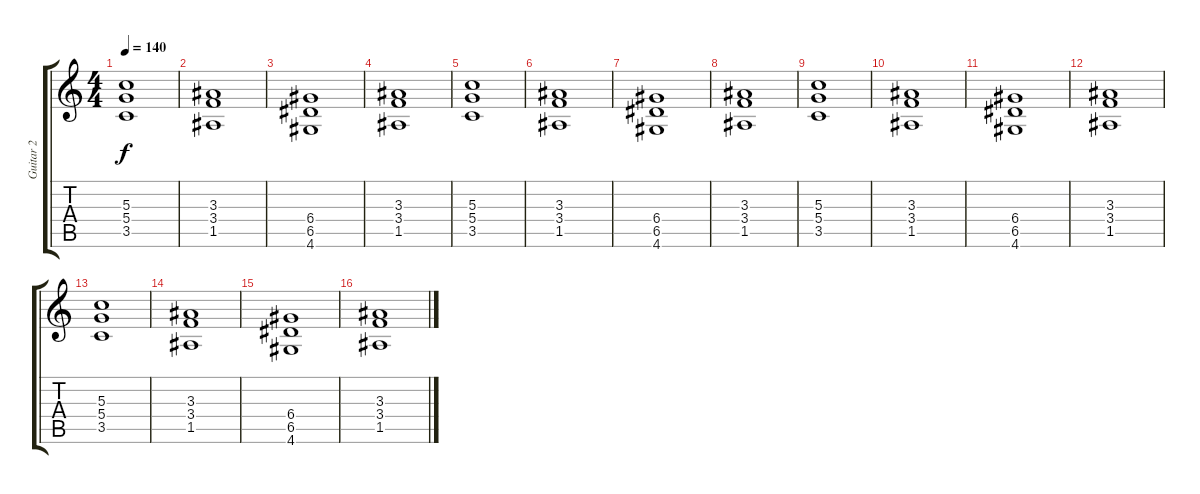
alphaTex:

\track ("Guitar 2" "Guitar 2") {instrument distortionguitar}
\staff {score tabs}
\tuning (E4 B3 G3 D3 A2 E2) {hide}
\ts (4 4)
\tempo 140
\clef g2
\ks c
(5.3 5.4 3.5).1{dy f} |
(3.3 3.4 1.5).1 |
(6.4 6.5 4.6).1 |
(3.3 3.4 1.5).1 |
(5.3 5.4 3.5).1 |
(3.3 3.4 1.5).1 |
(6.4 6.5 4.6).1 |
(3.3 3.4 1.5).1 |
(5.3 5.4 3.5).1 |
(3.3 3.4 1.5).1 |
(6.4 6.5 4.6).1 |
(3.3 3.4 1.5).1 |
(5.3 5.4 3.5).1 |
(3.3 3.4 1.5).1 |
(6.4 6.5 4.6).1 |
(3.3 3.4 1.5).1
